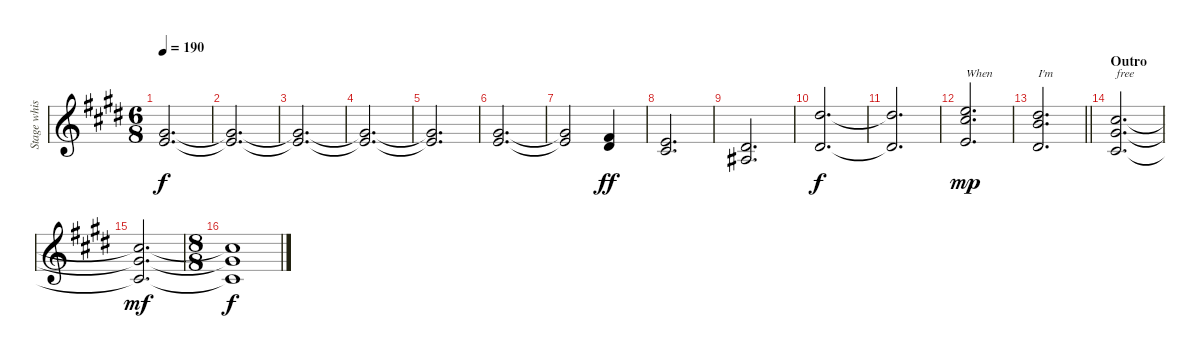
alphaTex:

\track ("Stage whisper" "Stage whis") {instrument lead3calliope}
\staff {score}
\tuning (Db4 Ab3 E3 B2 Gb2 B1) {hide}
\ts (6 8)
\tempo 190
\clef g2
\ks c#minor
(7.1{t} 8.2{t}).2{d dy f} |
(7.1{t} 8.2{t}).2{d} |
(7.1{t} 8.2{t}).2{d} |
(7.1{t} 8.2{t}).2{d} |
(7.1{t} 8.2{t}).2{d} |
(3.1 12.2).2{d} |
(3.1{t} 12.2{t}).2 (2.1 10.2).4{dy ff} |
(0.1 8.2).2{d} |
(2.2 11.3).2{d} |
(2.1 19.2).2{d dy f} |
(2.1{t} 19.2{t}).2{d} |
(15.1 8.2 21.3).2{d txt "When" dy mp} |
\barLineRight lightlight
(14.1 7.2 19.3).2{d txt "I'm"} |
\section ("" "Outro")
(12.1 5.2 16.3).2{d txt "free"} |
(12.1{t} 5.2{t} 16.3{t}).2{d dy mf} |
\ts (8 8)
(12.1{t} 5.2{t} 16.3{t}).1{dy f volume 0}
